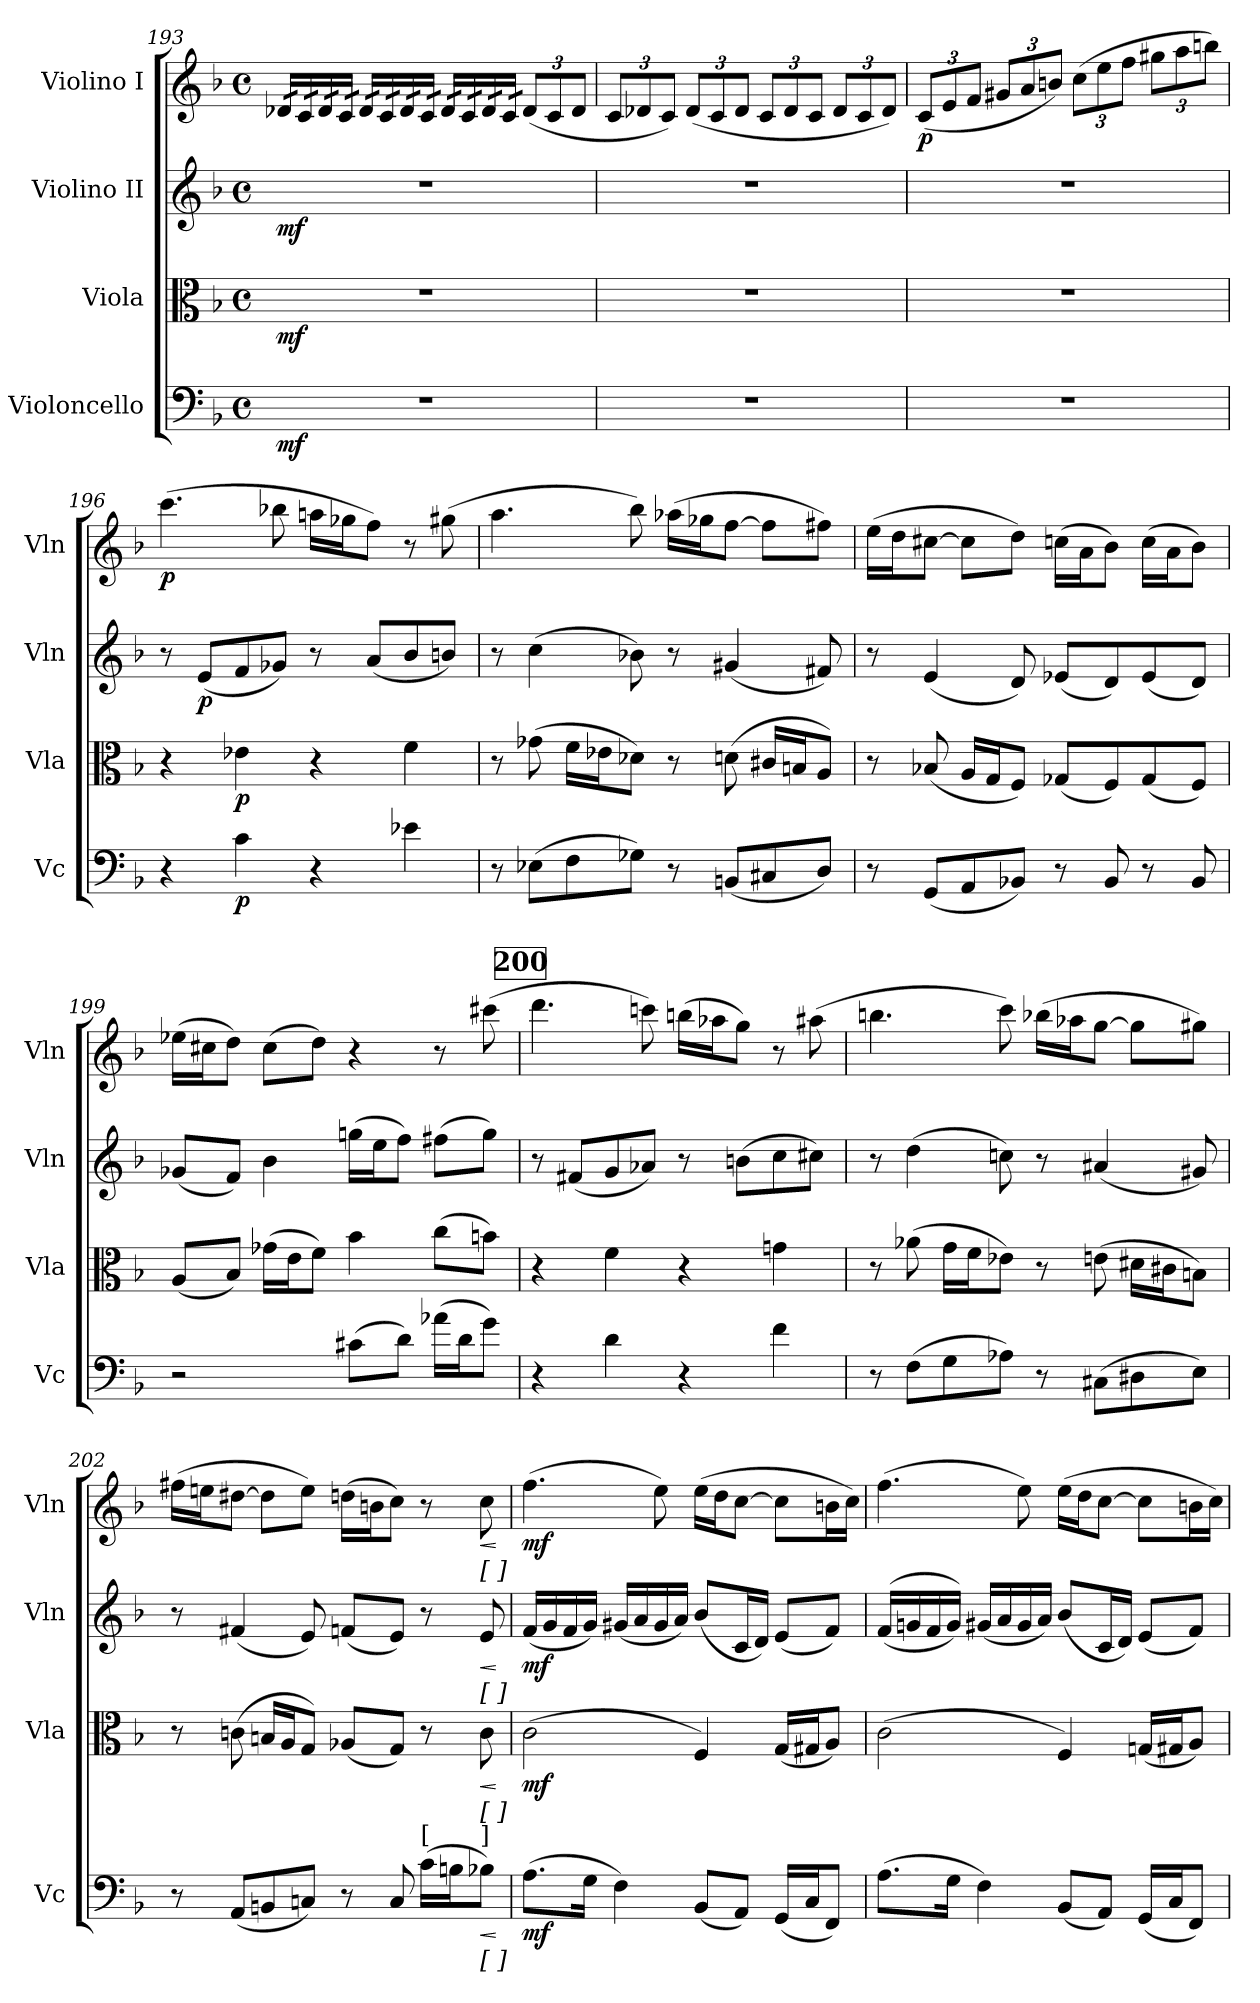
**kern	**dynam	**kern	**dynam	**kern	**dynam	**kern	**dynam
*part4	*part4	*part3	*part3	*part2	*part2	*part1	*part1
*staff4	*staff4	*staff3	*staff3	*staff2	*staff2	*staff1	*staff1
*I"Violoncello	*	*I"Viola	*	*I"Violino II	*	*I"Violino I	*
*I'Vc	*	*I'Vla	*	*I'Vln	*	*I'Vln	*
*clefF4	*	*clefC3	*	*clefG2	*	*clefG2	*
*k[b-]	*	*k[b-]	*	*k[b-]	*	*k[b-]	*
*M4/4	*	*M4/4	*	*M4/4	*	*M4/4	*
*met(c)	*	*met(c)	*	*met(c)	*	*met(c)	*
=193	=193	=193	=193	=193	=193	=193	=193
!	!LO:DY:b	!	!LO:DY:b	!	!LO:DY:b	!	!
*	*	*	*	*	*	*tremolo	*
1r	mf	1r	mf	1r	mf	32d-X/LLL	.
.	.	.	.	.	.	32d-X/	.
.	.	.	.	.	.	32c/	.
.	.	.	.	.	.	32c/	.
.	.	.	.	.	.	32d-/	.
.	.	.	.	.	.	32d-/	.
.	.	.	.	.	.	32c/	.
.	.	.	.	.	.	32c/JJJ	.
.	.	.	.	.	.	32d-/LLL	.
.	.	.	.	.	.	32d-/	.
.	.	.	.	.	.	32c/	.
.	.	.	.	.	.	32c/	.
.	.	.	.	.	.	32d-/	.
.	.	.	.	.	.	32d-/	.
.	.	.	.	.	.	32c/	.
.	.	.	.	.	.	32c/JJJ	.
.	.	.	.	.	.	32d-/LLL	.
.	.	.	.	.	.	32d-/	.
.	.	.	.	.	.	32c/	.
.	.	.	.	.	.	32c/	.
.	.	.	.	.	.	32d-/	.
.	.	.	.	.	.	32d-/	.
.	.	.	.	.	.	32c/	.
.	.	.	.	.	.	32c/JJJ	.
*	*	*	*	*	*	*Xtremolo	*
*	*	*	*	*	*	*Xbrackettup	*
.	.	.	.	.	.	(<12d-/L	.
.	.	.	.	.	.	12c/	.
.	.	.	.	.	.	12d-/J	.
=194	=194	=194	=194	=194	=194	=194	=194
1r	.	1r	.	1r	.	12c/L	.
.	.	.	.	.	.	12d-X/	.
.	.	.	.	.	.	12c/J)	.
.	.	.	.	.	.	(<12d-/L	.
.	.	.	.	.	.	12c/	.
.	.	.	.	.	.	12d-/J	.
.	.	.	.	.	.	12c/L	.
.	.	.	.	.	.	12d-/	.
.	.	.	.	.	.	12c/J	.
.	.	.	.	.	.	12d-/L	.
.	.	.	.	.	.	12c/	.
.	.	.	.	.	.	12d-/J)	.
!!LO:PB:g=z
=195	=195	=195	=195	=195	=195	=195	=195
!	!	!	!	!	!	!	!LO:DY:b
1r	.	1r	.	1r	.	(<12c/L	p
.	.	.	.	.	.	12e/	.
.	.	.	.	.	.	12f/J	.
.	.	.	.	.	.	12g#X/L	.
.	.	.	.	.	.	12a/	.
.	.	.	.	.	.	12bn/J)	.
.	.	.	.	.	.	(>12cc\L	.
.	.	.	.	.	.	12ee\	.
.	.	.	.	.	.	12ff\J	.
.	.	.	.	.	.	12gg#X\L	.
.	.	.	.	.	.	12aa\	.
.	.	.	.	.	.	12bbn\J)	.
=196	=196	=196	=196	=196	=196	=196	=196
!	!	!	!	!	!	!	!LO:DY:b
4r	.	4r	.	8r	.	(>4.ccc\	p
!	!	!	!	!	!LO:DY:b	!	!
.	.	.	.	(<8e/L	p	.	.
!	!LO:DY:b	!	!LO:DY:b	!	!	!	!
4c\	p	4e-X\	p	8f/	.	.	.
.	.	.	.	8g-X/J)	.	8bb-X\	.
4r	.	4r	.	8r	.	16aan\LL	.
.	.	.	.	.	.	16gg-X\J	.
.	.	.	.	(<8a/L	.	8ff\J)	.
4e-X\	.	4f\	.	8b-/	.	8r	.
.	.	.	.	8bn/J)	.	(>8gg#X\	.
=197	=197	=197	=197	=197	=197	=197	=197
8r	.	8r	.	8r	.	4.aa\	.
(>8E-X\L	.	(>8g-X\	.	(>4cc\	.	.	.
8F\	.	16f\LL	.	.	.	.	.
.	.	16e-X\J	.	.	.	.	.
8G-X\J)	.	8d-X\J)	.	8b-X\)	.	8bb-\)	.
8r	.	8r	.	8r	.	(>16aa-X\LL	.
.	.	.	.	.	.	16gg-X\J	.
(<8BBn/L	.	(<8dn\	.	(<4g#X/	.	[8ff\J	.
8C#X/	.	16c#X/LL	.	.	.	8ff\L]	.
.	.	16Bn/J	.	.	.	.	.
8D/J)	.	8A/J)	.	8f#X/)	.	8ff#X\J)	.
!!LO:LB:g=z
=198	=198	=198	=198	=198	=198	=198	=198
8r	.	8r	.	8r	.	(>16ee\LL	.
.	.	.	.	.	.	16dd\J	.
(<8GG/L	.	(<8B-X/	.	(<4e/	.	[8cc#X\J	.
8AA/	.	16A/LL	.	.	.	8cc#\L]	.
.	.	16G/J	.	.	.	.	.
8BB-X/J)	.	8F/J)	.	8d/)	.	8dd\J)	.
8r	.	(<8G-X/L	.	(<8e-X/L	.	(>16ccn\LL	.
.	.	.	.	.	.	16a\J	.
8BB-/	.	8F/)	.	8d/)	.	8b-\J)	.
8r	.	(<8G-/	.	(<8e-/	.	(>16cc\LL	.
.	.	.	.	.	.	16a\J	.
8BB-/	.	8F/J)	.	8d/J)	.	8b-\J)	.
=199	=199	=199	=199	=199	=199	=199	=199
2r	.	(<8A/L	.	(<8g-X/L	.	(>16ee-X\LL	.
.	.	.	.	.	.	16cc#X\J	.
.	.	8B-/J)	.	8f/J)	.	8dd\J)	.
.	.	(>16g-X\LL	.	4b-\	.	(>8cc#\L	.
.	.	16e\J	.	.	.	.	.
.	.	8f\J)	.	.	.	8dd\J)	.
(>8c#X\L	.	4b-\	.	(>16ggn\LL	.	4r	.
.	.	.	.	16ee\J	.	.	.
8d\J)	.	.	.	8ff\J)	.	.	.
(>16a-X\LL	.	(>8cc\L	.	(>8ff#X\L	.	8r	.
16d\J	.	.	.	.	.	.	.
8g\J)	.	8bn\J)	.	8gg\J)	.	(>8ccc#X\	.
!!LO:REH:place=s1:a:B:t=200
=200	=200	=200	=200	=200	=200	=200	=200
4r	.	4r	.	8r	.	4.ddd\	.
.	.	.	.	(<8f#X/L	.	.	.
4d\	.	4f\	.	8g/	.	.	.
.	.	.	.	8a-X/J)	.	8cccn\)	.
4r	.	4r	.	8r	.	(>16bbn\LL	.
.	.	.	.	.	.	16aa-X\J	.
.	.	.	.	(>8bn\L	.	8gg\J)	.
4f\	.	4gn\	.	8cc\	.	8r	.
.	.	.	.	8cc#X\J)	.	(>8aa#X\	.
=201	=201	=201	=201	=201	=201	=201	=201
8r	.	8r	.	8r	.	4.bbn\	.
(>8F\L	.	(>8a-X\	.	(>4dd\	.	.	.
8G\	.	16g\LL	.	.	.	.	.
.	.	16f\J	.	.	.	.	.
8A-X\J)	.	8e-X\J)	.	8ccn\)	.	8ccc\)	.
8r	.	8r	.	8r	.	(>16bb-X\LL	.
.	.	.	.	.	.	16aa-X\J	.
(>8C#X\L	.	(>8en\	.	(<4a#X/	.	[8gg\J	.
8D#X\	.	16d#X\LL	.	.	.	8gg\L]	.
.	.	16c#X\J	.	.	.	.	.
8E\J)	.	8Bn\J)	.	8g#X/)	.	8gg#X\J)	.
!!LO:LB:g=z
=202	=202	=202	=202	=202	=202	=202	=202
8r	.	8r	.	8r	.	(>16ff#X\LL	.
.	.	.	.	.	.	16een\J	.
(<8AA/L	.	(>8cn\	.	(<4f#X/	.	[8dd#X\J	.
8BBn/	.	16Bn/LL	.	.	.	8dd#\L]	.
.	.	16A/J	.	.	.	.	.
8Cn/J)	.	8G/J)	.	8e/)	.	8ee\J)	.
8r	.	(<8A-X/L	.	(<8fn/L	.	(>16ddn\LL	.
.	.	.	.	.	.	16bn\J	.
8C/	.	8G/J)	.	8e/J)	.	8cc\J)	.
!LO:TX:a:t=[	!	!	!	!	!	!	!
(>16c\LL	.	8r	.	8r	.	8r	.
16Bn\J	.	.	.	.	.	.	.
!	!	!	!	!	!	!LO:TX:b:t=[          ]	!
!	!	!	!	!LO:TX:b:t=[          ]	!	!	!
!	!	!LO:TX:b:t=[          ]	!	!	!	!	!
!LO:TX:b:t=[          ]	!	!	!	!	!	!	!
!LO:TX:a:t=]	!	!	!	!	!	!	!
!	!LO:HP:b	!	!LO:HP:b	!	!LO:HP:b	!	!LO:HP:b
8B-X\J)	<	8c\	<	8e/	<	8cc\	<
.	[	.	[	.	[	.	[
=203	=203	=203	=203	=203	=203	=203	=203
!	!LO:DY:b	!	!LO:DY:b	!	!LO:DY:b	!	!LO:DY:b
(>8.A\L	mf	(>2c\	mf	(<16f/LL	mf	(>4.ff\	mf
.	.	.	.	16g/	.	.	.
.	.	.	.	16f/	.	.	.
16G\Jk	.	.	.	16g/JJ)	.	.	.
4F\)	.	.	.	(<16g#X/LL	.	.	.
.	.	.	.	16a/	.	.	.
.	.	.	.	16g#/	.	8ee\)	.
.	.	.	.	16a/JJ)	.	.	.
(<8BB-/L	.	4F/)	.	(<8b-/L	.	(>16ee\LL	.
.	.	.	.	.	.	16dd\J	.
8AA/J)	.	.	.	16c/L	.	[8cc\J	.
.	.	.	.	16d/JJ)	.	.	.
(<16GG/LL	.	(<16G/LL	.	(<8e/L	.	8cc\L]	.
16C/J	.	16G#X/J	.	.	.	.	.
8FF/J)	.	8A/J)	.	8f/J)	.	16bn\L	.
.	.	.	.	.	.	16cc\JJ)	.
=204	=204	=204	=204	=204	=204	=204	=204
(>8.A\L	.	(>2c\	.	(<(<16f/LL	.	(>4.ff\	.
.	.	.	.	16gn/	.	.	.
.	.	.	.	16f/	.	.	.
16G\Jk	.	.	.	16g/JJ))	.	.	.
4F\)	.	.	.	(<16g#X/LL	.	.	.
.	.	.	.	16a/	.	.	.
.	.	.	.	16g#/	.	8ee\)	.
.	.	.	.	16a/JJ)	.	.	.
(<8BB-/L	.	4F/)	.	(<8b-/L	.	(>16ee\LL	.
.	.	.	.	.	.	16dd\J	.
8AA/J)	.	.	.	16c/L	.	[8cc\J	.
.	.	.	.	16d/JJ)	.	.	.
(<16GG/LL	.	(<16Gn/LL	.	(<8e/L	.	8cc\L]	.
16C/J	.	16G#X/J	.	.	.	.	.
8FF/J)	.	8A/J)	.	8f/J)	.	16bn\L	.
.	.	.	.	.	.	16cc\JJ)	.
=	=	=	=	=	=	=	=
*-	*-	*-	*-	*-	*-	*-	*-
